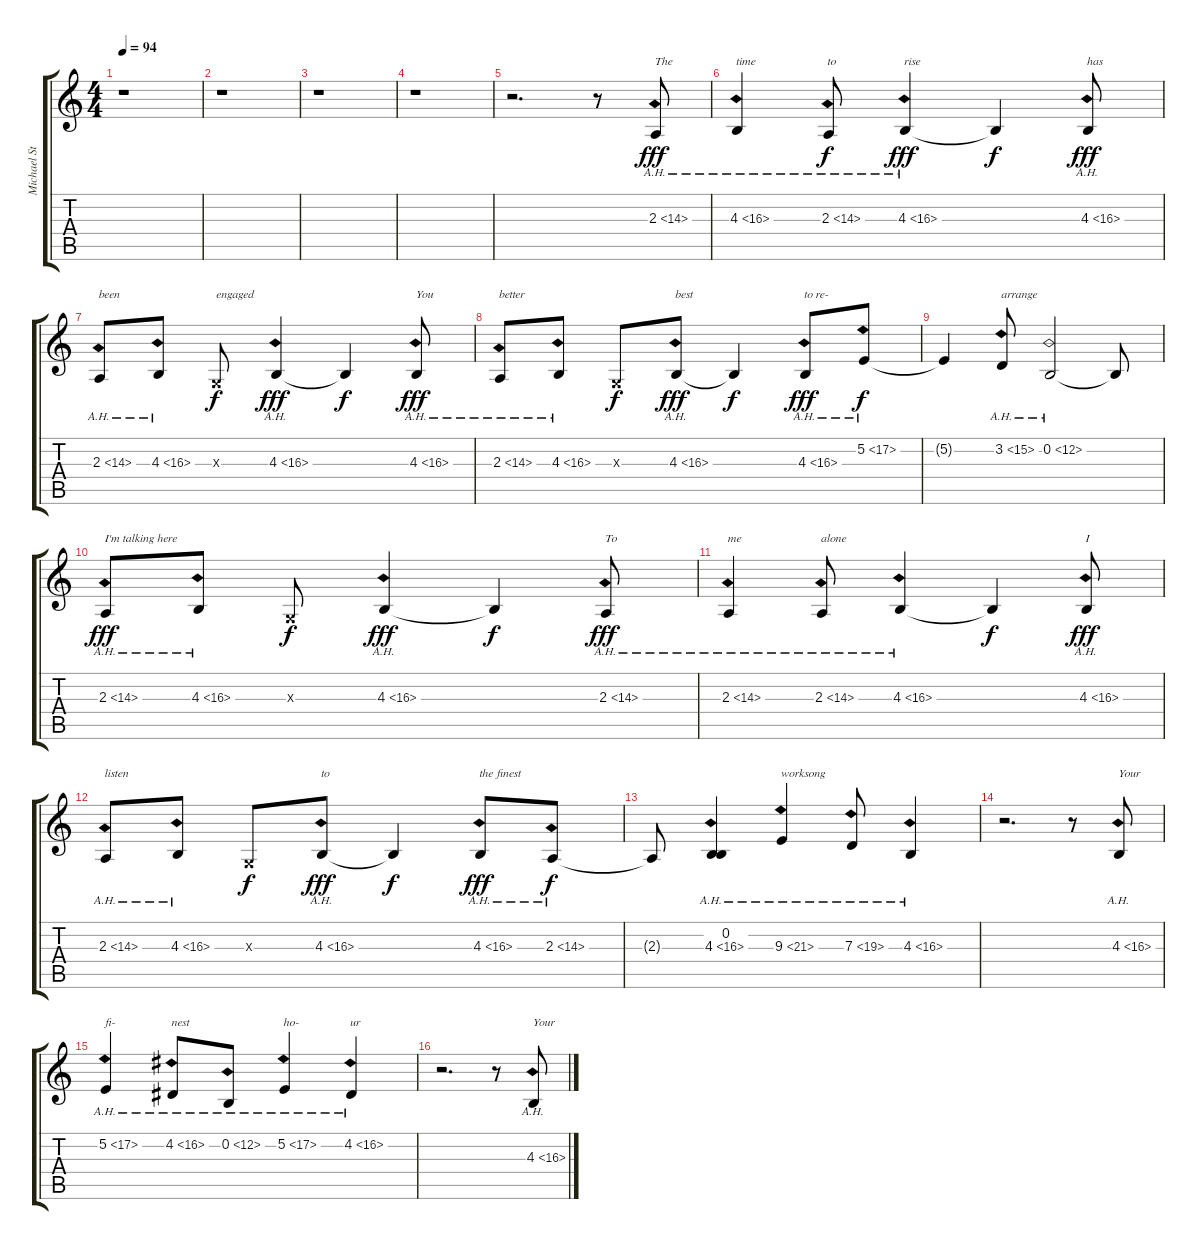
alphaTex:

\track ("Michael Stipe - Vocals" "Michael St") {instrument lead2sawtooth}
\staff {score tabs}
\tuning (E4 B3 G3 D3 A2 E2) {hide}
\ts (4 4)
\tempo 94
\clef g2
\ks c
r.1{dy fff instrument lead2sawtooth} |
r.1 |
r.1 |
r.1 |
r.2{d} r.8 2.3{ah 12}.8{txt "The"} |
4.3{ah 12}.4{txt "time"} 2.3{ah 12}.8{txt "to" dy f} 4.3{ah 12}.4{txt "rise" dy fff} 4.3{t}.4{dy f} 4.3{ah 12}.8{txt "has" dy fff} |
2.3{ah 12}.8{txt "been"} 4.3{ah 12}.8 0.3{x}.8{txt "engaged" dy f} 4.3{ah 12}.4{dy fff} 4.3{t}.4{dy f} 4.3{ah 12}.8{txt "You" dy fff} |
2.3{ah 12}.8{txt "better"} 4.3{ah 12}.8 0.3{x}.8{dy f} 4.3{ah 12}.8{txt "best" dy fff} 4.3{t}.4{dy f} 4.3{ah 12}.8{txt "to re-" dy fff} 5.2{ah 12}.8{dy f} |
5.2{t}.4 3.2{ah 12}.8{txt "arrange"} 0.2{ah 12}.2 0.2{t}.8 |
2.3{ah 12}.8{txt "I'm talking here" dy fff} 4.3{ah 12}.8 0.3{x}.8{dy f} 4.3{ah 12}.4{dy fff} 4.3{t}.4{dy f} 2.3{ah 12}.8{txt "To" dy fff} |
2.3{ah 12}.4{txt "me"} 2.3{ah 12}.8{txt "alone"} 4.3{ah 12}.4 4.3{t}.4{dy f} 4.3{ah 12}.8{txt "I" dy fff} |
2.3{ah 12}.8{txt "listen"} 4.3{ah 12}.8 0.3{x}.8{dy f} 4.3{ah 12}.8{txt "to" dy fff} 4.3{t}.4{dy f} 4.3{ah 12}.8{txt "the finest" dy fff} 2.3{ah 12}.8{dy f} |
2.3{t}.8 (0.2 4.3{ah 12}).4 9.3{ah 12}.4{txt "worksong"} 7.3{ah 12}.8 4.3{ah 12}.4 |
r.2{d} r.8 4.3{ah 12}.8{txt "Your"} |
5.2{ah 12}.4{txt "fi-"} 4.2{ah 12}.8{txt "nest"} 0.2{ah 12}.8 5.2{ah 12}.4{txt "ho-"} 4.2{ah 12}.4{txt "ur"} |
r.2{d} r.8 4.3{ah 12}.8{txt "Your"}
